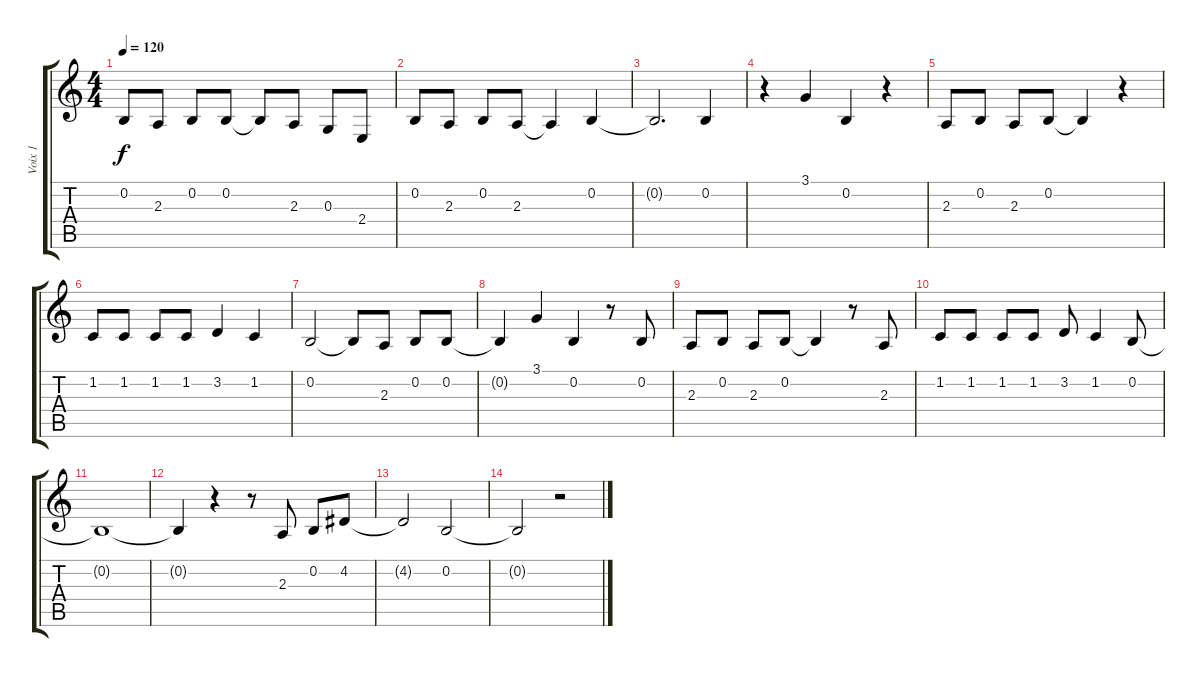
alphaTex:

\track ("Voix 1" "Voix 1") {instrument bassoon}
\staff {score tabs}
\tuning (E4 B3 G3 D3 A2 E2) {hide}
\ts (4 4)
\tempo 120
\clef g2
\ks c
0.2.8{dy f} 2.3.8 0.2.8 0.2.8 0.2{t}.8 2.3.8 0.3.8 2.4.8 |
0.2.8 2.3.8 0.2.8 2.3.8 2.3{t}.4 0.2.4 |
0.2{t}.2{d} 0.2.4 |
r.4 3.1.4 0.2.4 r.4 |
2.3.8 0.2.8 2.3.8 0.2.8 0.2{t}.4 r.4 |
1.2.8 1.2.8 1.2.8 1.2.8 3.2.4 1.2.4 |
0.2.2 0.2{t}.8 2.3.8 0.2.8 0.2.8 |
0.2{t}.4 3.1.4 0.2.4 r.8 0.2.8 |
2.3.8 0.2.8 2.3.8 0.2.8 0.2{t}.4 r.8 2.3.8 |
1.2.8 1.2.8 1.2.8 1.2.8 3.2.8 1.2.4 0.2.8 |
0.2{t}.1 |
0.2{t}.4 r.4 r.8 2.3.8 0.2.8 4.2.8 |
4.2{t}.2 0.2.2 |
0.2{t}.2 r.2
